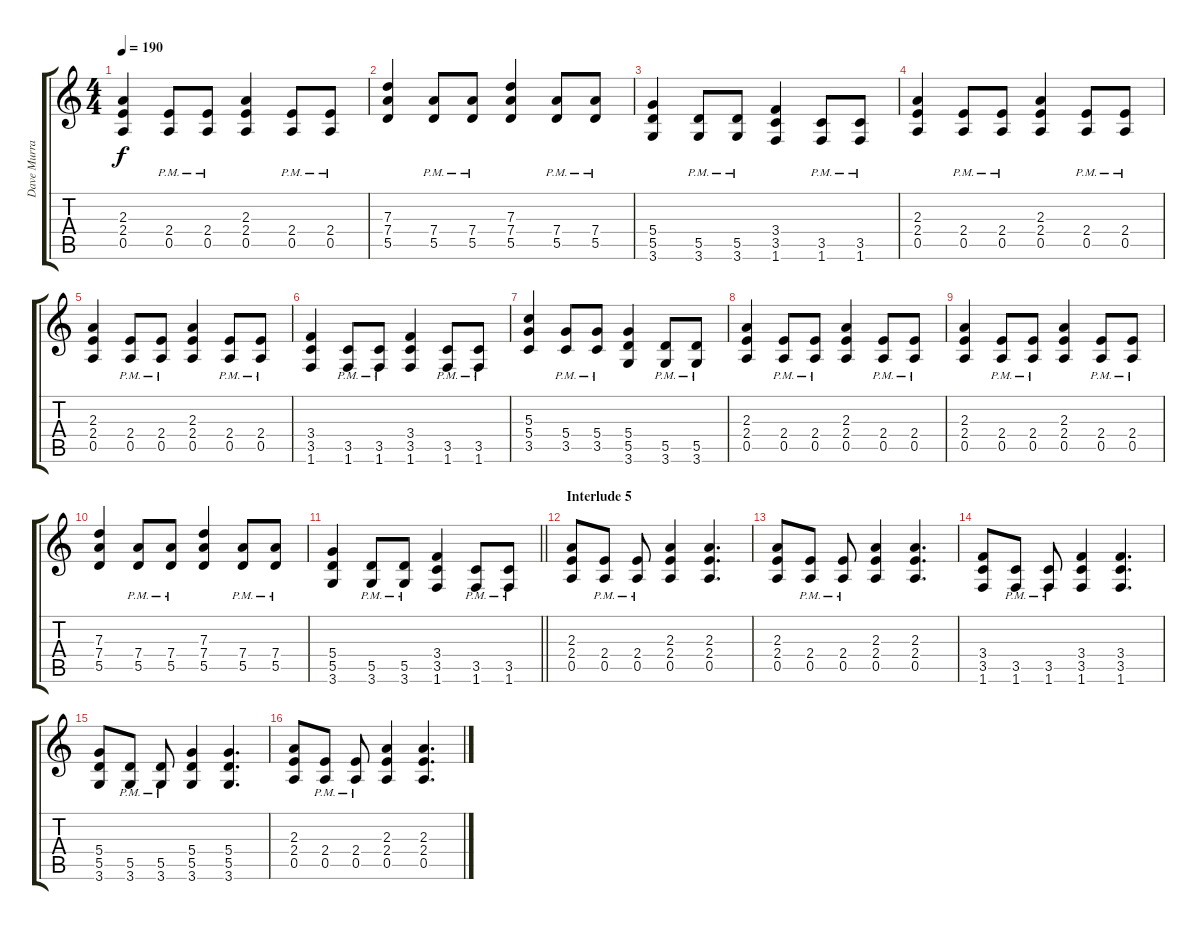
\track ("Dave Murray" "Dave Murra") {instrument overdrivenguitar}
\staff {score tabs}
\tuning (E4 B3 G3 D3 A2 E2) {hide}
\ts (4 4)
\tempo 190
\clef g2
\ks c
(2.3 2.4 0.5).4{dy f} (2.4{pm} 0.5{pm}).8 (2.4{pm} 0.5{pm}).8 (2.3 2.4 0.5).4 (2.4{pm} 0.5{pm}).8 (2.4{pm} 0.5{pm}).8 |
(7.3 7.4 5.5).4 (7.4{pm} 5.5{pm}).8 (7.4{pm} 5.5{pm}).8 (7.3 7.4 5.5).4 (7.4{pm} 5.5{pm}).8 (7.4{pm} 5.5{pm}).8 |
(5.4 5.5 3.6).4 (5.5{pm} 3.6{pm}).8 (5.5{pm} 3.6{pm}).8 (3.4 3.5 1.6).4 (3.5{pm} 1.6{pm}).8 (3.5{pm} 1.6{pm}).8 |
(2.3 2.4 0.5).4 (2.4{pm} 0.5{pm}).8 (2.4{pm} 0.5{pm}).8 (2.3 2.4 0.5).4 (2.4{pm} 0.5{pm}).8 (2.4{pm} 0.5{pm}).8 |
(2.3 2.4 0.5).4 (2.4{pm} 0.5{pm}).8 (2.4{pm} 0.5{pm}).8 (2.3 2.4 0.5).4 (2.4{pm} 0.5{pm}).8 (2.4{pm} 0.5{pm}).8 |
(3.4 3.5 1.6).4 (3.5{pm} 1.6{pm}).8 (3.5{pm} 1.6{pm}).8 (3.4 3.5 1.6).4 (3.5{pm} 1.6{pm}).8 (3.5{pm} 1.6{pm}).8 |
(5.3 5.4 3.5).4 (5.4{pm} 3.5{pm}).8 (5.4{pm} 3.5{pm}).8 (5.4 5.5 3.6).4 (5.5{pm} 3.6{pm}).8 (5.5{pm} 3.6{pm}).8 |
(2.3 2.4 0.5).4 (2.4{pm} 0.5{pm}).8 (2.4{pm} 0.5{pm}).8 (2.3 2.4 0.5).4 (2.4{pm} 0.5{pm}).8 (2.4{pm} 0.5{pm}).8 |
(2.3 2.4 0.5).4 (2.4{pm} 0.5{pm}).8 (2.4{pm} 0.5{pm}).8 (2.3 2.4 0.5).4 (2.4{pm} 0.5{pm}).8 (2.4{pm} 0.5{pm}).8 |
(7.3 7.4 5.5).4 (7.4{pm} 5.5{pm}).8 (7.4{pm} 5.5{pm}).8 (7.3 7.4 5.5).4 (7.4{pm} 5.5{pm}).8 (7.4{pm} 5.5{pm}).8 |
\barLineRight lightlight
(5.4 5.5 3.6).4 (5.5{pm} 3.6{pm}).8 (5.5{pm} 3.6{pm}).8 (3.4 3.5 1.6).4 (3.5{pm} 1.6{pm}).8 (3.5{pm} 1.6{pm}).8 |
\section ("" "Interlude 5")
(2.3 2.4 0.5).8 (2.4{pm} 0.5{pm}).8 (2.4{pm} 0.5{pm}).8 (2.3 2.4 0.5).4 (2.3 2.4 0.5).4{d} |
(2.3 2.4 0.5).8 (2.4{pm} 0.5{pm}).8 (2.4{pm} 0.5{pm}).8 (2.3 2.4 0.5).4 (2.3 2.4 0.5).4{d} |
(3.4 3.5 1.6).8 (3.5{pm} 1.6{pm}).8 (3.5{pm} 1.6{pm}).8 (3.4 3.5 1.6).4 (3.4 3.5 1.6).4{d} |
(5.4 5.5 3.6).8 (5.5{pm} 3.6{pm}).8 (5.5{pm} 3.6{pm}).8 (5.4 5.5 3.6).4 (5.4 5.5 3.6).4{d} |
(2.3 2.4 0.5).8 (2.4{pm} 0.5{pm}).8 (2.4{pm} 0.5{pm}).8 (2.3 2.4 0.5).4 (2.3 2.4 0.5).4{d}
